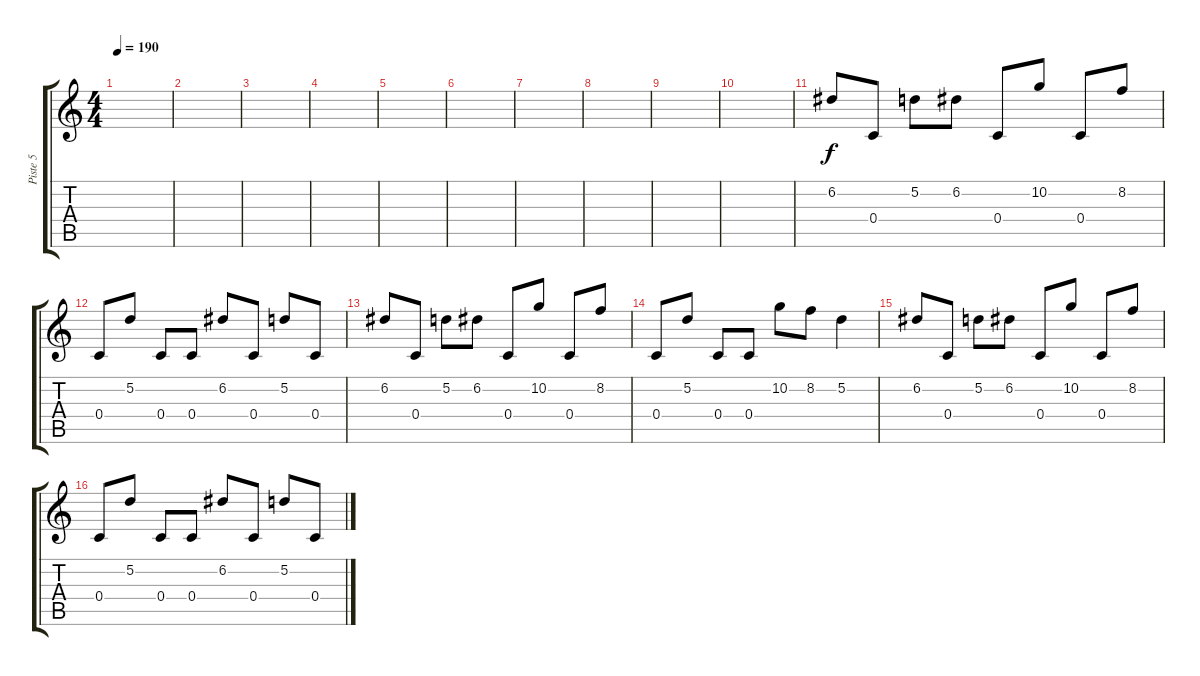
\track ("Piste 5" "Piste 5") {instrument distortionguitar}
\staff {score tabs}
\tuning (D4 A3 F3 C3 G2 C2) {hide}
\ts (4 4)
\tempo 190
\clef g2
\ks c
|
|
|
|
|
|
|
|
|
|
6.2.8 0.4.8 5.2.8 6.2.8 0.4.8 10.2.8 0.4.8 8.2.8 |
0.4.8 5.2.8 0.4.8 0.4.8 6.2.8 0.4.8 5.2.8 0.4.8 |
6.2.8 0.4.8 5.2.8 6.2.8 0.4.8 10.2.8 0.4.8 8.2.8 |
0.4.8 5.2.8 0.4.8 0.4.8 10.2.8 8.2.8 5.2.4 |
6.2.8 0.4.8 5.2.8 6.2.8 0.4.8 10.2.8 0.4.8 8.2.8 |
0.4.8 5.2.8 0.4.8 0.4.8 6.2.8 0.4.8 5.2.8 0.4.8
